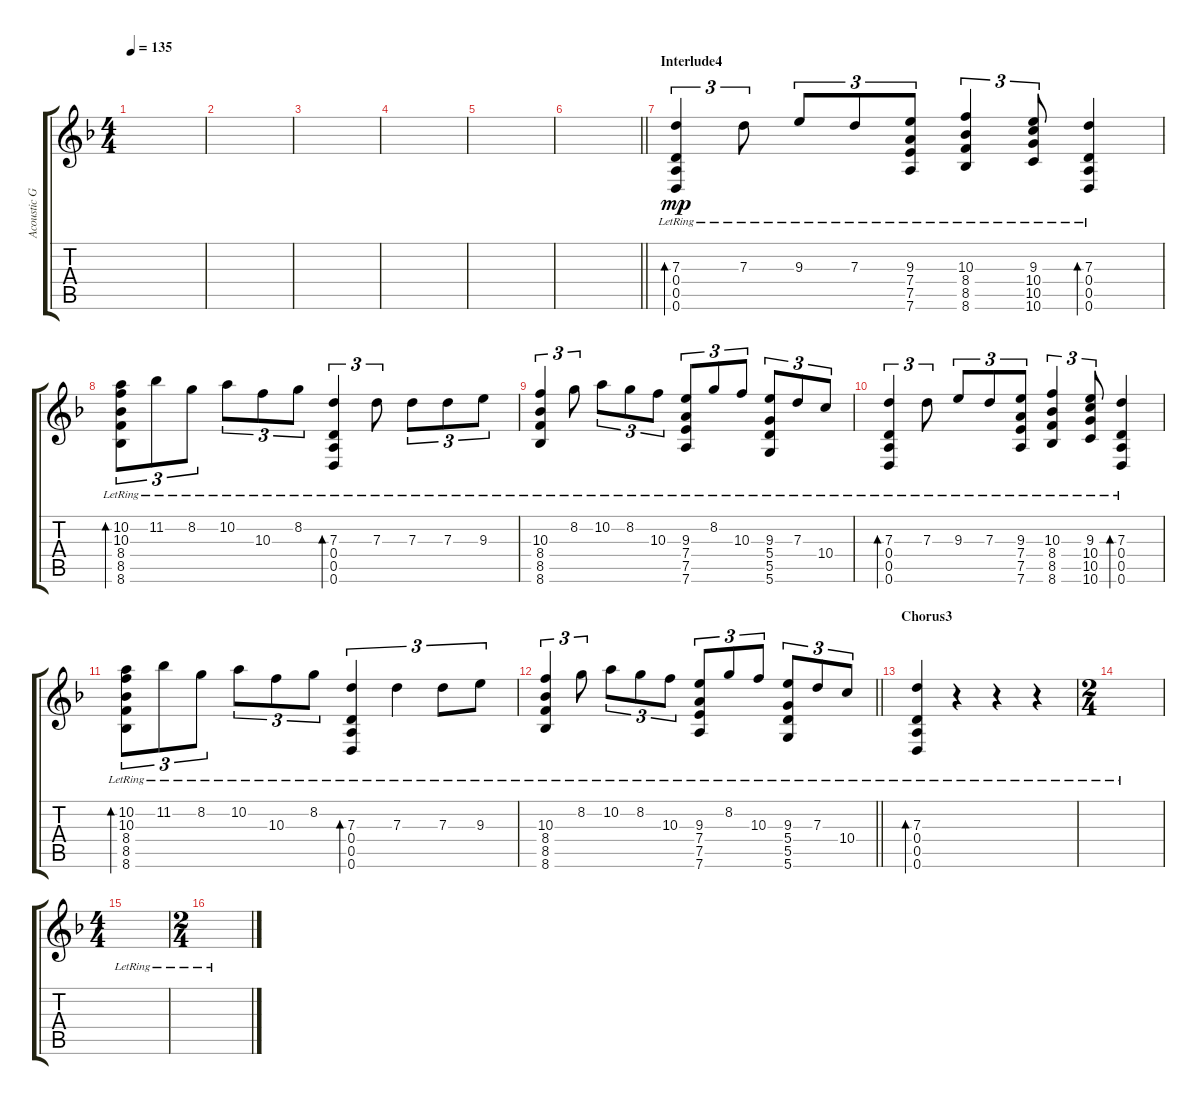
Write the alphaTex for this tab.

\track ("Acoustic Guitar" "Acoustic G") {instrument acousticguitarsteel}
\staff {score tabs}
\tuning (E4 B3 G3 D3 A2 D2) {hide}
\ts (4 4)
\tempo 135
\clef g2
\ks dminor
|
|
|
|
|
\barLineRight lightlight
|
\section ("" "Interlude4")
(7.3{lr} 0.4{lr} 0.5{lr} 0.6{lr}).4{tu (3 2) bd 120 dy mp volume 13} 7.3{lr}.8{tu (3 2)} 9.3{lr}.8{tu (3 2)} 7.3{lr}.8{tu (3 2)} (9.3{lr} 7.4{lr} 7.5{lr} 7.6{lr}).8{tu (3 2)} (10.3{lr} 8.4{lr} 8.5{lr} 8.6{lr}).4{tu (3 2)} (9.3{lr} 10.4{lr} 10.5{lr} 10.6{lr}).8{tu (3 2)} (7.3{lr} 0.4{lr} 0.5{lr} 0.6{lr}).4{bd 120} |
(10.2{lr} 10.3{lr} 8.4{lr} 8.5{lr} 8.6{lr}).8{tu (3 2) bd 120} 11.2{lr}.8{tu (3 2)} 8.2{lr}.8{tu (3 2)} 10.2{lr}.8{tu (3 2)} 10.3{lr}.8{tu (3 2)} 8.2{lr}.8{tu (3 2)} (7.3{lr} 0.4{lr} 0.5{lr} 0.6{lr}).4{tu (3 2) bd 120} 7.3{lr}.8{tu (3 2)} 7.3{lr}.8{tu (3 2)} 7.3{lr}.8{tu (3 2)} 9.3{lr}.8{tu (3 2)} |
(10.3{lr} 8.4{lr} 8.5{lr} 8.6{lr}).4{tu (3 2)} 8.2{lr}.8{tu (3 2)} 10.2{lr}.8{tu (3 2)} 8.2{lr}.8{tu (3 2)} 10.3{lr}.8{tu (3 2)} (9.3{lr} 7.4{lr} 7.5{lr} 7.6{lr}).8{tu (3 2)} 8.2{lr}.8{tu (3 2)} 10.3{lr}.8{tu (3 2)} (9.3{lr} 5.4{lr} 5.5{lr} 5.6{lr}).8{tu (3 2)} 7.3{lr}.8{tu (3 2)} 10.4{lr}.8{tu (3 2)} |
(7.3{lr} 0.4{lr} 0.5{lr} 0.6{lr}).4{tu (3 2) bd 120} 7.3{lr}.8{tu (3 2)} 9.3{lr}.8{tu (3 2)} 7.3{lr}.8{tu (3 2)} (9.3{lr} 7.4{lr} 7.5{lr} 7.6{lr}).8{tu (3 2)} (10.3{lr} 8.4{lr} 8.5{lr} 8.6{lr}).4{tu (3 2)} (9.3{lr} 10.4{lr} 10.5{lr} 10.6{lr}).8{tu (3 2)} (7.3{lr} 0.4{lr} 0.5{lr} 0.6{lr}).4{bd 120} |
(10.2{lr} 10.3{lr} 8.4{lr} 8.5{lr} 8.6{lr}).8{tu (3 2) bd 120} 11.2{lr}.8{tu (3 2)} 8.2{lr}.8{tu (3 2)} 10.2{lr}.8{tu (3 2)} 10.3{lr}.8{tu (3 2)} 8.2{lr}.8{tu (3 2)} (7.3{lr} 0.4{lr} 0.5{lr} 0.6{lr}).4{tu (3 2) bd 120} 7.3{lr}.4{tu (3 2)} 7.3{lr}.8{tu (3 2)} 9.3{lr}.8{tu (3 2)} |
\barLineRight lightlight
(10.3{lr} 8.4{lr} 8.5{lr} 8.6{lr}).4{tu (3 2)} 8.2{lr}.8{tu (3 2)} 10.2{lr}.8{tu (3 2)} 8.2{lr}.8{tu (3 2)} 10.3{lr}.8{tu (3 2)} (9.3{lr} 7.4{lr} 7.5{lr} 7.6{lr}).8{tu (3 2)} 8.2{lr}.8{tu (3 2)} 10.3{lr}.8{tu (3 2)} (9.3{lr} 5.4{lr} 5.5{lr} 5.6{lr}).8{tu (3 2)} 7.3{lr}.8{tu (3 2)} 10.4{lr}.8{tu (3 2)} |
\section ("" "Chorus3")
(7.3{lr} 0.4{lr} 0.5{lr} 0.6{lr}).4{bd 120} r.4 r.4 r.4 |
\ts (2 4)
|
\ts (4 4)
|
\ts (2 4)
